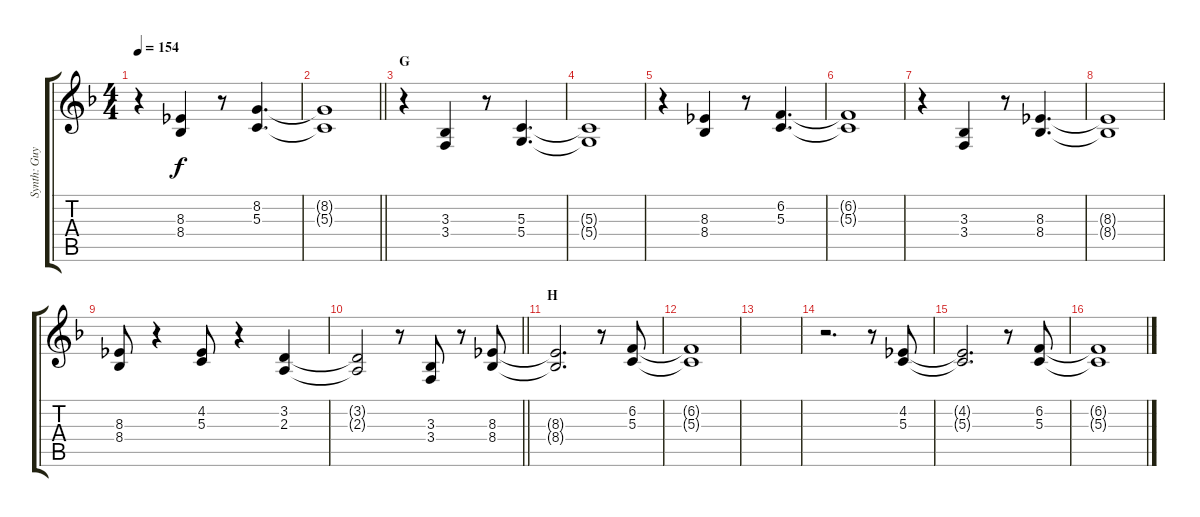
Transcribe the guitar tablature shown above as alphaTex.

\track ("Synth: Guy" "Synth: Guy") {instrument synthstrings1}
\staff {score tabs}
\tuning (E4 B3 G3 D3 A2 E2) {hide}
\ts (4 4)
\tempo 154
\clef g2
\ks f
r.4{dy f} (8.3 8.4).4 r.8 (8.2 5.3).4{d} |
\barLineRight lightlight
(8.2{t} 5.3{t}).1 |
\section ("" "G")
r.4 (3.3 3.4).4 r.8 (5.3 5.4).4{d} |
(5.3{t} 5.4{t}).1 |
r.4 (8.3 8.4).4 r.8 (6.2 5.3).4{d} |
(6.2{t} 5.3{t}).1 |
r.4 (3.3 3.4).4 r.8 (8.3 8.4).4{d} |
(8.3{t} 8.4{t}).1 |
(8.3 8.4).8 r.4 (4.2 5.3).8 r.4 (3.2 2.3).4 |
\barLineRight lightlight
(3.2{t} 2.3{t}).2 r.8 (3.3 3.4).8 r.8 (8.3 8.4).8 |
\section ("" "H")
(8.3{t} 8.4{t}).2{d} r.8 (6.2 5.3).8 |
(6.2{t} 5.3{t}).1 |
|
r.2{d} r.8 (4.2 5.3).8 |
(4.2{t} 5.3{t}).2{d} r.8 (6.2 5.3).8 |
(6.2{t} 5.3{t}).1
